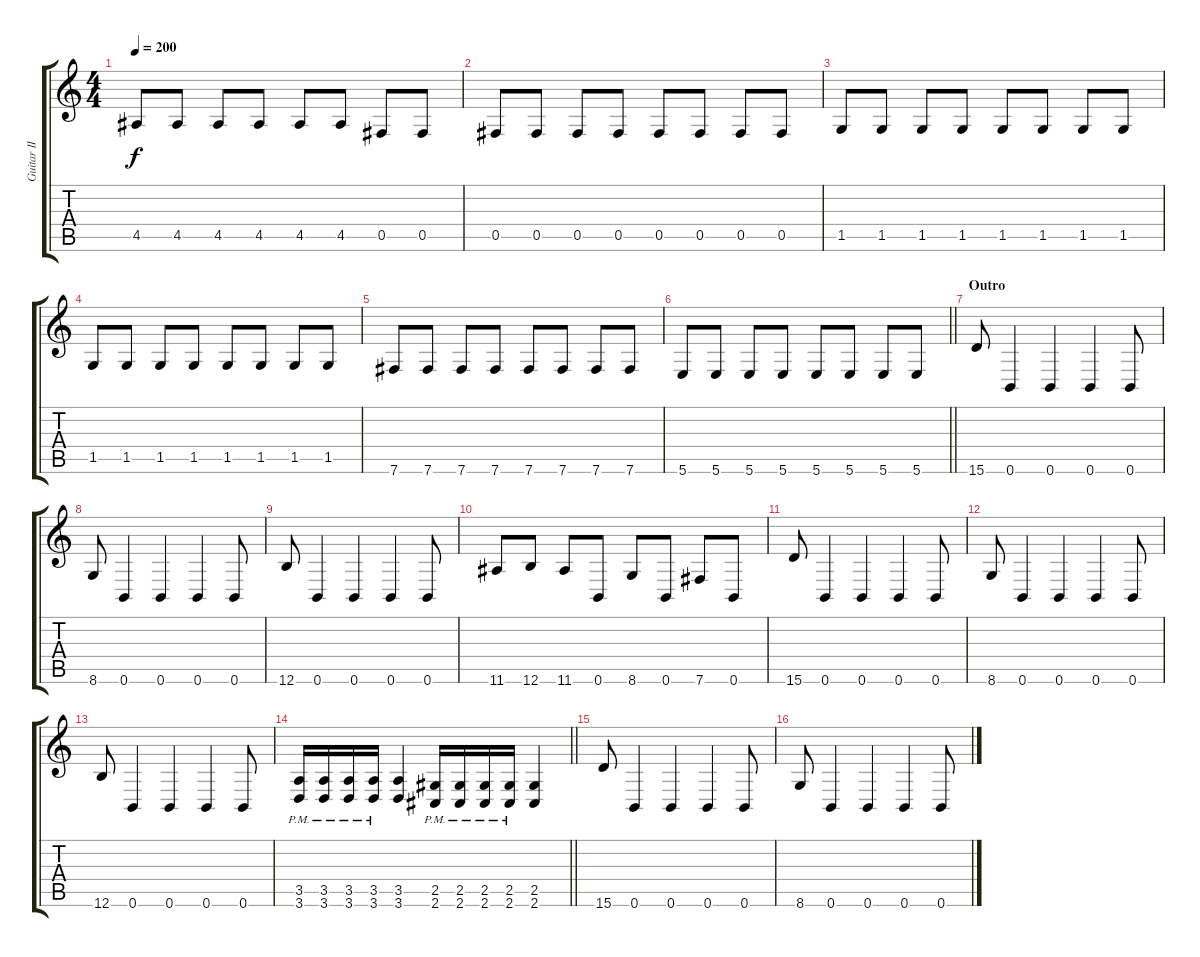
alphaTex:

\track ("Guitar II" "Guitar II") {instrument distortionguitar}
\staff {score tabs}
\tuning (Db4 Ab3 E3 B2 Gb2 B1) {hide}
\ts (4 4)
\tempo 200
\clef g2
\ks c
4.5.8{dy f} 4.5.8 4.5.8 4.5.8 4.5.8 4.5.8 0.5.8 0.5.8 |
0.5.8 0.5.8 0.5.8 0.5.8 0.5.8 0.5.8 0.5.8 0.5.8 |
1.5.8 1.5.8 1.5.8 1.5.8 1.5.8 1.5.8 1.5.8 1.5.8 |
1.5.8 1.5.8 1.5.8 1.5.8 1.5.8 1.5.8 1.5.8 1.5.8 |
7.6.8 7.6.8 7.6.8 7.6.8 7.6.8 7.6.8 7.6.8 7.6.8 |
\barLineRight lightlight
5.6.8 5.6.8 5.6.8 5.6.8 5.6.8 5.6.8 5.6.8 5.6.8 |
\section ("" "Outro")
15.6.8 0.6.4 0.6.4 0.6.4 0.6.8 |
8.6.8 0.6.4 0.6.4 0.6.4 0.6.8 |
12.6.8 0.6.4 0.6.4 0.6.4 0.6.8 |
11.6.8 12.6.8 11.6.8 0.6.8 8.6.8 0.6.8 7.6.8 0.6.8 |
15.6.8 0.6.4 0.6.4 0.6.4 0.6.8 |
8.6.8 0.6.4 0.6.4 0.6.4 0.6.8 |
12.6.8 0.6.4 0.6.4 0.6.4 0.6.8 |
\barLineRight lightlight
(3.5{pm} 3.6{pm}).16 (3.5{pm} 3.6{pm}).16 (3.5{pm} 3.6{pm}).16 (3.5{pm} 3.6{pm}).16 (3.5 3.6).4 (2.5{pm} 2.6{pm}).16 (2.5{pm} 2.6{pm}).16 (2.5{pm} 2.6{pm}).16 (2.5{pm} 2.6{pm}).16 (2.5 2.6).4 |
15.6.8 0.6.4 0.6.4 0.6.4 0.6.8 |
8.6.8 0.6.4 0.6.4 0.6.4 0.6.8
